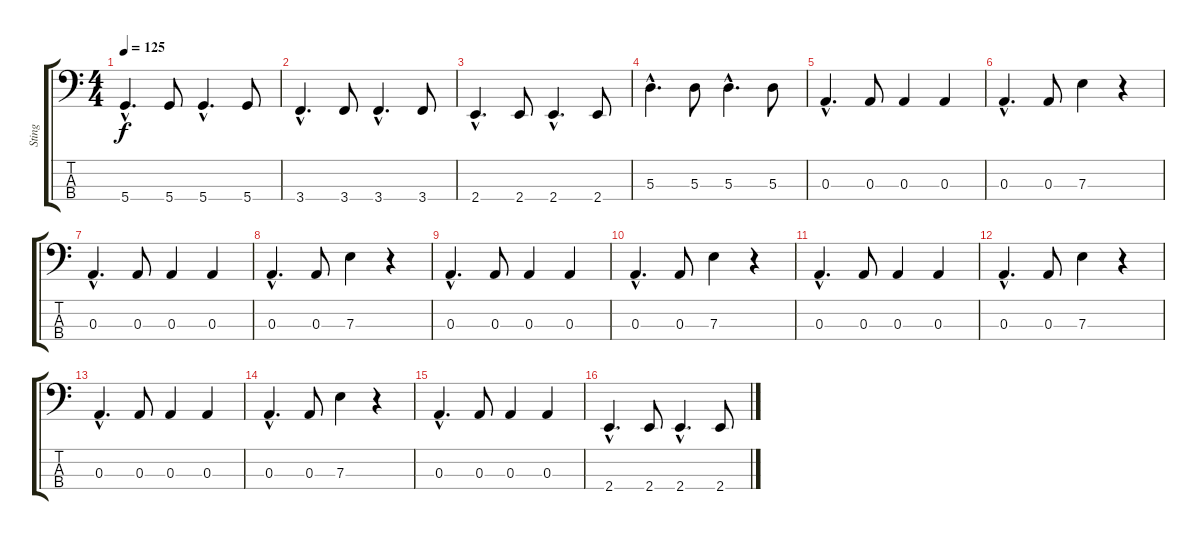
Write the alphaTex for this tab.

\track ("Sting" "Sting") {instrument electricbassfinger}
\staff {score tabs}
\tuning (G2 D2 A1 D1) {hide}
\ts (4 4)
\tempo 125
\clef f4
\ks c
5.4{hac}.4{d dy f} 5.4.8 5.4{hac}.4{d} 5.4.8 |
3.4{hac}.4{d} 3.4.8 3.4{hac}.4{d} 3.4.8 |
2.4{hac}.4{d} 2.4.8 2.4{hac}.4{d} 2.4.8 |
5.3{hac}.4{d} 5.3.8 5.3{hac}.4{d} 5.3.8 |
0.3{hac}.4{d} 0.3.8 0.3.4 0.3.4 |
0.3{hac}.4{d} 0.3.8 7.3.4 r.4 |
0.3{hac}.4{d} 0.3.8 0.3.4 0.3.4 |
0.3{hac}.4{d} 0.3.8 7.3.4 r.4 |
0.3{hac}.4{d} 0.3.8 0.3.4 0.3.4 |
0.3{hac}.4{d} 0.3.8 7.3.4 r.4 |
0.3{hac}.4{d} 0.3.8 0.3.4 0.3.4 |
0.3{hac}.4{d} 0.3.8 7.3.4 r.4 |
0.3{hac}.4{d} 0.3.8 0.3.4 0.3.4 |
0.3{hac}.4{d} 0.3.8 7.3.4 r.4 |
0.3{hac}.4{d} 0.3.8 0.3.4 0.3.4 |
2.4{hac}.4{d} 2.4.8 2.4{hac}.4{d} 2.4.8
